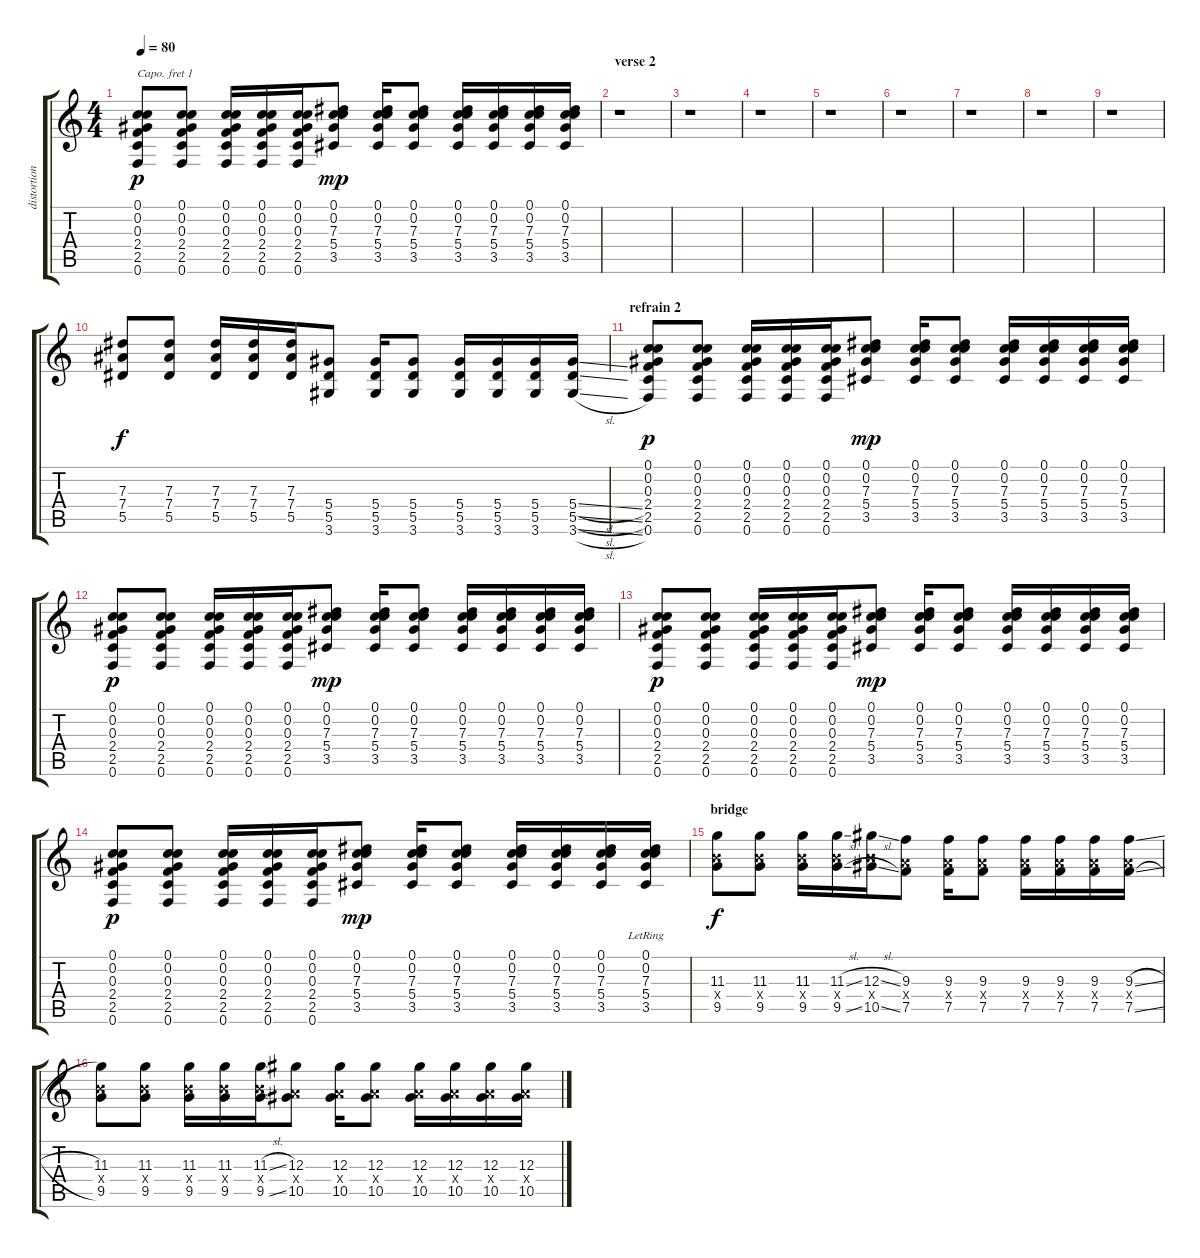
\track ("distortion guitar" "distortion") {instrument distortionguitar}
\staff {score tabs}
\capo 1
\tuning (B3 B3 G3 D3 A2 E2) {hide}
\ts (4 4)
\tempo 80
\clef g2
\ks c
(0.1 0.2 0.3 2.4 2.5 0.6).8{dy p instrument distortionguitar} (0.1 0.2 0.3 2.4 2.5 0.6).8 (0.1 0.2 0.3 2.4 2.5 0.6).16 (0.1 0.2 0.3 2.4 2.5 0.6).16 (0.1 0.2 0.3 2.4 2.5 0.6).16 (0.1 0.2 7.3 5.4 3.5).8{dy mp} (0.1 0.2 7.3 5.4 3.5).16 (0.1 0.2 7.3 5.4 3.5).8 (0.1 0.2 7.3 5.4 3.5).16 (0.1 0.2 7.3 5.4 3.5).16 (0.1 0.2 7.3 5.4 3.5).16 (0.1 0.2 7.3 5.4 3.5).16 |
\section ("" "verse 2")
r.1 |
r.1 |
r.1 |
r.1 |
r.1 |
r.1 |
r.1 |
r.1 |
(7.3 7.4 5.5).8{dy f instrument distortionguitar} (7.3 7.4 5.5).8 (7.3 7.4 5.5).16 (7.3 7.4 5.5).16 (7.3 7.4 5.5).16 (5.4 5.5 3.6).8 (5.4 5.5 3.6).16 (5.4 5.5 3.6).8 (5.4 5.5 3.6).16 (5.4 5.5 3.6).16 (5.4 5.5 3.6).16 (5.4{sl} 5.5{sl} 3.6{sl}).16 |
\section ("" "refrain 2")
(0.1 0.2 0.3 2.4 2.5 0.6).8{dy p instrument distortionguitar} (0.1 0.2 0.3 2.4 2.5 0.6).8 (0.1 0.2 0.3 2.4 2.5 0.6).16 (0.1 0.2 0.3 2.4 2.5 0.6).16 (0.1 0.2 0.3 2.4 2.5 0.6).16 (0.1 0.2 7.3 5.4 3.5).8{dy mp} (0.1 0.2 7.3 5.4 3.5).16 (0.1 0.2 7.3 5.4 3.5).8 (0.1 0.2 7.3 5.4 3.5).16 (0.1 0.2 7.3 5.4 3.5).16 (0.1 0.2 7.3 5.4 3.5).16 (0.1 0.2 7.3 5.4 3.5).16 |
(0.1 0.2 0.3 2.4 2.5 0.6).8{dy p instrument distortionguitar} (0.1 0.2 0.3 2.4 2.5 0.6).8 (0.1 0.2 0.3 2.4 2.5 0.6).16 (0.1 0.2 0.3 2.4 2.5 0.6).16 (0.1 0.2 0.3 2.4 2.5 0.6).16 (0.1 0.2 7.3 5.4 3.5).8{dy mp} (0.1 0.2 7.3 5.4 3.5).16 (0.1 0.2 7.3 5.4 3.5).8 (0.1 0.2 7.3 5.4 3.5).16 (0.1 0.2 7.3 5.4 3.5).16 (0.1 0.2 7.3 5.4 3.5).16 (0.1 0.2 7.3 5.4 3.5).16 |
(0.1 0.2 0.3 2.4 2.5 0.6).8{dy p instrument distortionguitar} (0.1 0.2 0.3 2.4 2.5 0.6).8 (0.1 0.2 0.3 2.4 2.5 0.6).16 (0.1 0.2 0.3 2.4 2.5 0.6).16 (0.1 0.2 0.3 2.4 2.5 0.6).16 (0.1 0.2 7.3 5.4 3.5).8{dy mp} (0.1 0.2 7.3 5.4 3.5).16 (0.1 0.2 7.3 5.4 3.5).8 (0.1 0.2 7.3 5.4 3.5).16 (0.1 0.2 7.3 5.4 3.5).16 (0.1 0.2 7.3 5.4 3.5).16 (0.1 0.2 7.3 5.4 3.5).16 |
(0.1 0.2 0.3 2.4 2.5 0.6).8{dy p instrument distortionguitar} (0.1 0.2 0.3 2.4 2.5 0.6).8 (0.1 0.2 0.3 2.4 2.5 0.6).16 (0.1 0.2 0.3 2.4 2.5 0.6).16 (0.1 0.2 0.3 2.4 2.5 0.6).16 (0.1 0.2 7.3 5.4 3.5).8{dy mp} (0.1 0.2 7.3 5.4 3.5).16 (0.1 0.2 7.3 5.4 3.5).8 (0.1 0.2 7.3 5.4 3.5).16 (0.1 0.2 7.3 5.4 3.5).16 (0.1 0.2 7.3 5.4 3.5).16 (0.1{lr} 0.2{lr} 7.3{lr} 5.4{lr} 3.5{lr}).16 |
\section ("" "bridge")
(11.3 8.4{x} 9.5).8{dy f instrument distortionguitar} (11.3 8.4{x} 9.5).8 (11.3 8.4{x} 9.5).16 (11.3{sl} 8.4{x} 9.5{sl}).16 (12.3{sl} 8.4{x} 10.5{sl}).16 (9.3 6.4{x} 7.5).8 (9.3 6.4{x} 7.5).16 (9.3 6.4{x} 7.5).8 (9.3 6.4{x} 7.5).16 (9.3 6.4{x} 7.5).16 (9.3 6.4{x} 7.5).16 (9.3{sl} 6.4{x} 7.5{sl}).16 |
(11.3 8.4{x} 9.5).8{instrument distortionguitar} (11.3 8.4{x} 9.5).8 (11.3 8.4{x} 9.5).16 (11.3 8.4{x} 9.5).16 (11.3{sl} 8.4{x} 9.5{sl}).16 (12.3 6.4{x} 10.5).8 (12.3 6.4{x} 10.5).16 (12.3 6.4{x} 10.5).8 (12.3 6.4{x} 10.5).16 (12.3 6.4{x} 10.5).16 (12.3 6.4{x} 10.5).16 (12.3{sl} 6.4{x} 10.5{sl}).16
